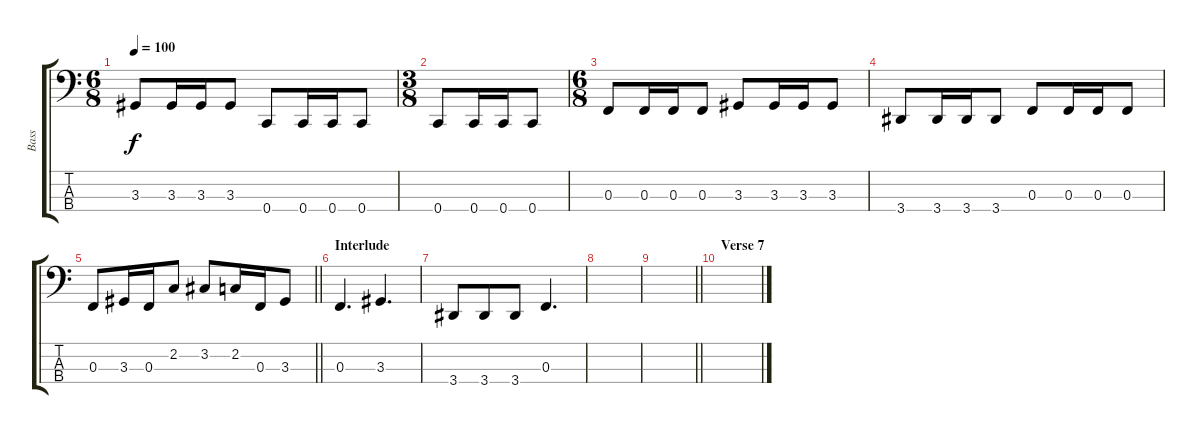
\track ("Bass" "Bass") {instrument electricbasspick}
\staff {score tabs}
\tuning (Eb2 Bb1 F1 C1) {hide}
\ts (6 8)
\tempo 100
\clef f4
\ks c
3.3.8{dy f} 3.3.16 3.3.16 3.3.8 0.4.8 0.4.16 0.4.16 0.4.8 |
\ts (3 8)
0.4.8 0.4.16 0.4.16 0.4.8 |
\ts (6 8)
0.3.8 0.3.16 0.3.16 0.3.8 3.3.8 3.3.16 3.3.16 3.3.8 |
3.4.8 3.4.16 3.4.16 3.4.8 0.3.8 0.3.16 0.3.16 0.3.8 |
\barLineRight lightlight
0.3.8 3.3.16 0.3.16 2.2.8 3.2.8 2.2.16 0.3.16 3.3.8 |
\section ("" "Interlude")
0.3.4{d} 3.3.4{d} |
3.4.8 3.4.8 3.4.8 0.3.4{d} |
|
\barLineRight lightlight
|
\section ("" "Verse 7")
